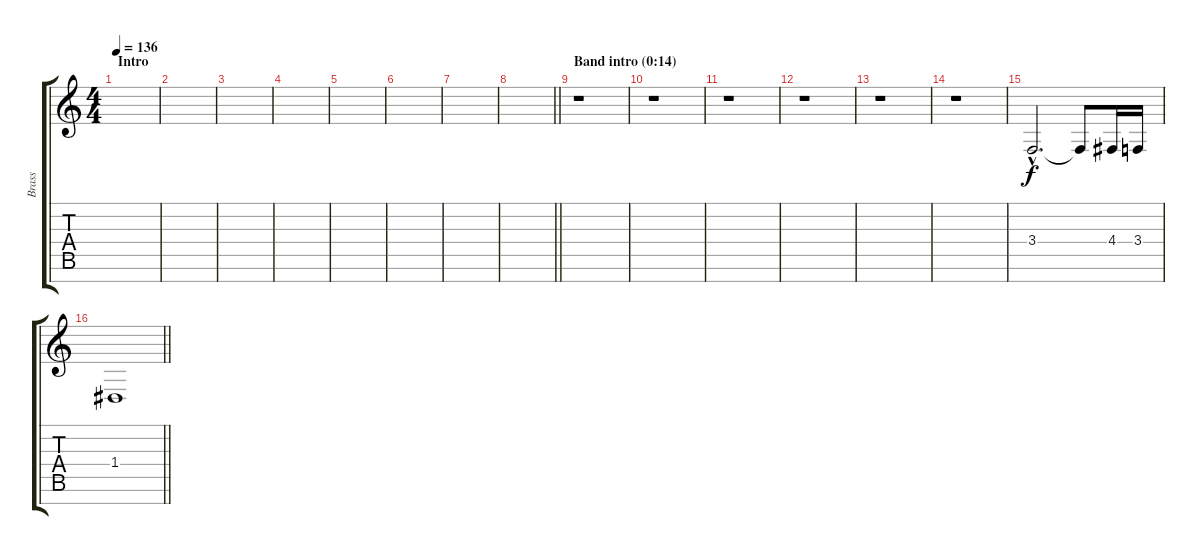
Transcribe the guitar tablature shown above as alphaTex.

\track ("Brass" "Brass") {instrument frenchhorn}
\staff {score tabs}
\tuning (E4 B3 G3 D3 A2 E2 B1) {hide}
\ts (4 4)
\section ("" "Intro")
\tempo 136
\clef g2
\ks c
|
|
|
|
|
|
|
\barLineRight lightlight
|
\section ("" "Band intro (0:14)")
r.1 |
r.1 |
r.1 |
r.1 |
r.1 |
r.1 |
3.4{hac}.2{d} 3.4{t}.8 4.4.16 3.4.16 |
\barLineRight lightlight
1.4.1
